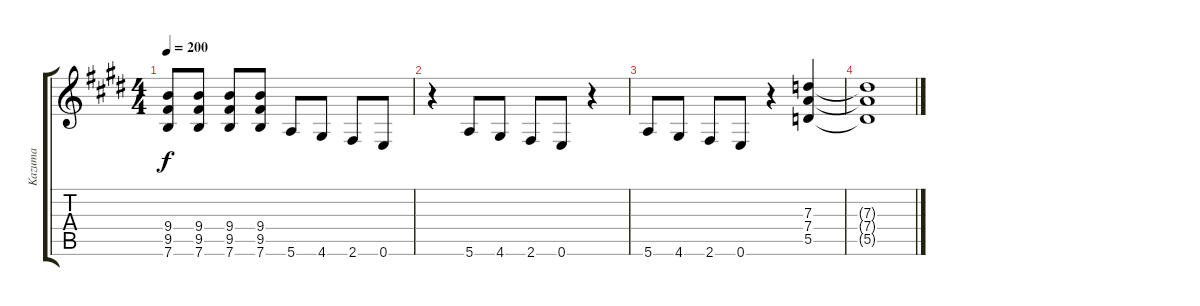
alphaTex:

\track ("Kazuma" "Kazuma") {instrument distortionguitar}
\staff {score tabs}
\tuning (E4 B3 G3 D3 A2 E2) {hide}
\ts (4 4)
\tempo 200
\clef g2
\ks e
(9.4 9.5 7.6).8{dy f} (9.4 9.5 7.6).8 (9.4 9.5 7.6).8 (9.4 9.5 7.6).8 5.6.8 4.6.8 2.6.8 0.6.8 |
r.4 5.6.8 4.6.8 2.6.8 0.6.8 r.4 |
5.6.8 4.6.8 2.6.8 0.6.8 r.4 (7.3 7.4 5.5).4 |
(7.3{t} 7.4{t} 5.5{t}).1
